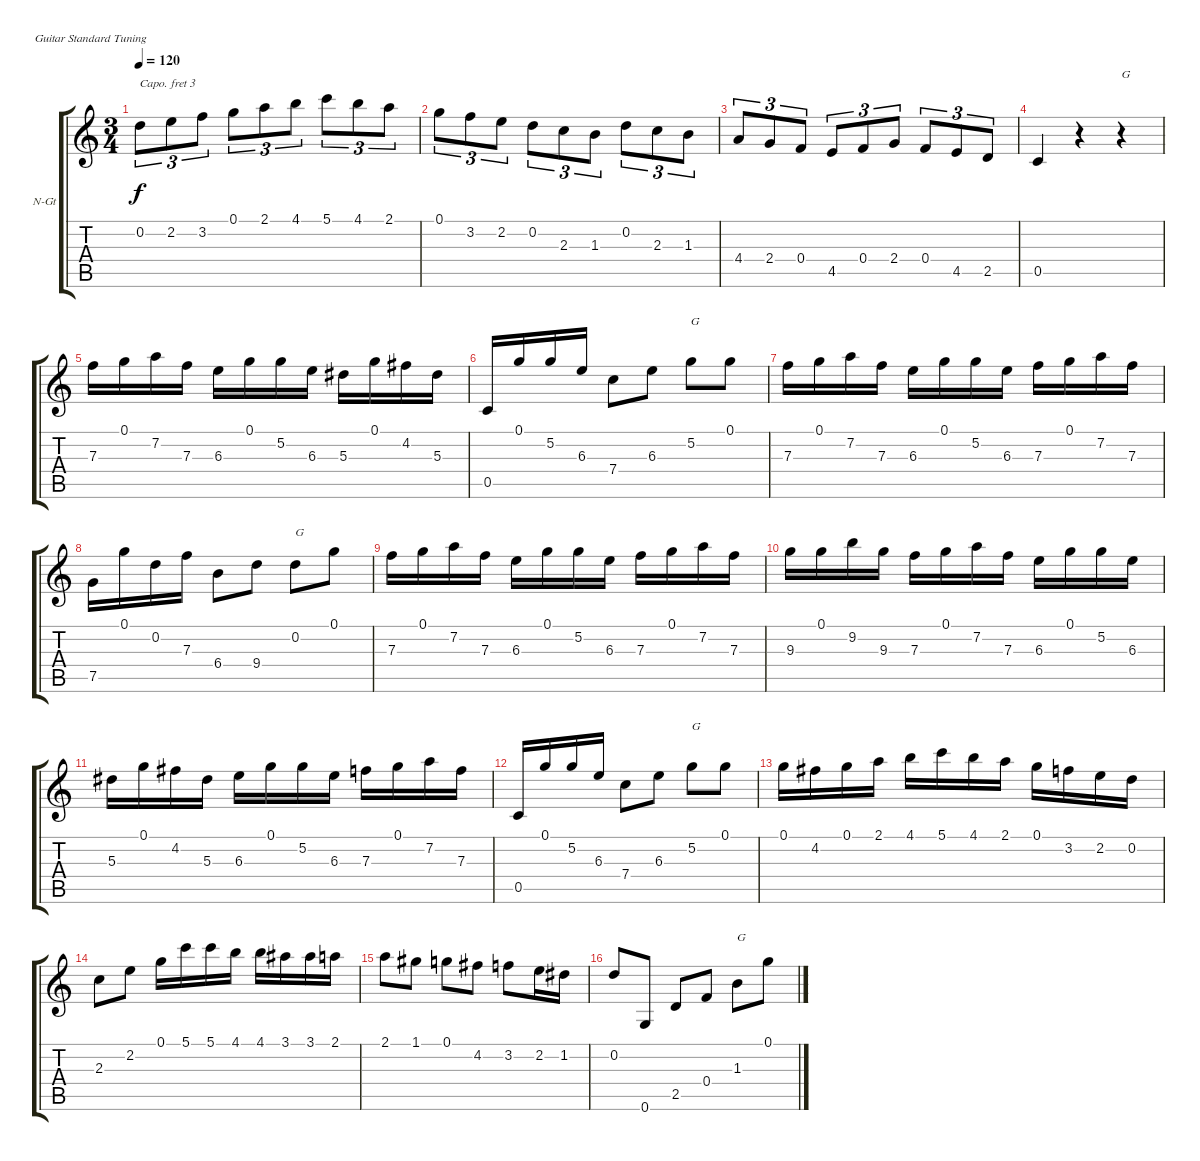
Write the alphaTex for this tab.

\bracketExtendMode groupsimilarinstruments
\firstSystemTrackNameOrientation horizontal
\otherSystemsTrackNameOrientation horizontal
\track ("Alegrias" "N-Gt") {instrument acousticguitarnylon}
\staff {score tabs}
\capo 3
\tuning (E4 B3 G3 D3 A2 E2)
\ts (3 4)
\tempo 120
\clef g2
\ks c
0.2.8{tu (3 2) dy f} 2.2.8{tu (3 2)} 3.2.8{tu (3 2)} 0.1.8{tu (3 2)} 2.1.8{tu (3 2)} 4.1.8{tu (3 2)} 5.1.8{tu (3 2)} 4.1.8{tu (3 2)} 2.1.8{tu (3 2)} |
0.1.8{tu (3 2)} 3.2.8{tu (3 2)} 2.2.8{tu (3 2)} 0.2.8{tu (3 2)} 2.3.8{tu (3 2)} 1.3.8{tu (3 2)} 0.2.8{tu (3 2)} 2.3.8{tu (3 2)} 1.3.8{tu (3 2)} |
4.4.8{tu (3 2)} 2.4.8{tu (3 2)} 0.4.8{tu (3 2)} 4.5.8{tu (3 2)} 0.4.8{tu (3 2)} 2.4.8{tu (3 2)} 0.4.8{tu (3 2)} 4.5.8{tu (3 2)} 2.5.8{tu (3 2)} |
0.5.4 r.4 r.4{txt "G"} |
7.3.16 0.1.16 7.2.16 7.3.16 6.3.16 0.1.16 5.2.16 6.3.16 5.3.16 0.1.16 4.2.16 5.3.16 |
0.5.16 0.1.16 5.2.16 6.3.16 7.4.8 6.3.8 5.2.8{txt "G"} 0.1.8 |
7.3.16 0.1.16 7.2.16 7.3.16 6.3.16 0.1.16 5.2.16 6.3.16 7.3.16 0.1.16 7.2.16 7.3.16 |
7.5.16 0.1.16 0.2.16 7.3.16 6.4.8 9.4.8 0.2.8{txt "G"} 0.1.8 |
7.3.16 0.1.16 7.2.16 7.3.16 6.3.16 0.1.16 5.2.16 6.3.16 7.3.16 0.1.16 7.2.16 7.3.16 |
9.3.16 0.1.16 9.2.16 9.3.16 7.3.16 0.1.16 7.2.16 7.3.16 6.3.16 0.1.16 5.2.16 6.3.16 |
5.3.16 0.1.16 4.2.16 5.3.16 6.3.16 0.1.16 5.2.16 6.3.16 7.3.16 0.1.16 7.2.16 7.3.16 |
0.5.16 0.1.16 5.2.16 6.3.16 7.4.8 6.3.8 5.2.8{txt "G"} 0.1.8 |
0.1.16 4.2.16 0.1.16 2.1.16 4.1.16 5.1.16 4.1.16 2.1.16 0.1.16 3.2.16 2.2.16 0.2.16 |
2.3.8 2.2.8 0.1.16 5.1.16 5.1.16 4.1.16 4.1.16 3.1.16 3.1.16 2.1.16 |
2.1.8 1.1.8 0.1.8 4.2.8 3.2.8 2.2.16 1.2.16 |
0.2.8 0.6.8 2.5.8 0.4.8 1.3.8{txt "G"} 0.1.8
